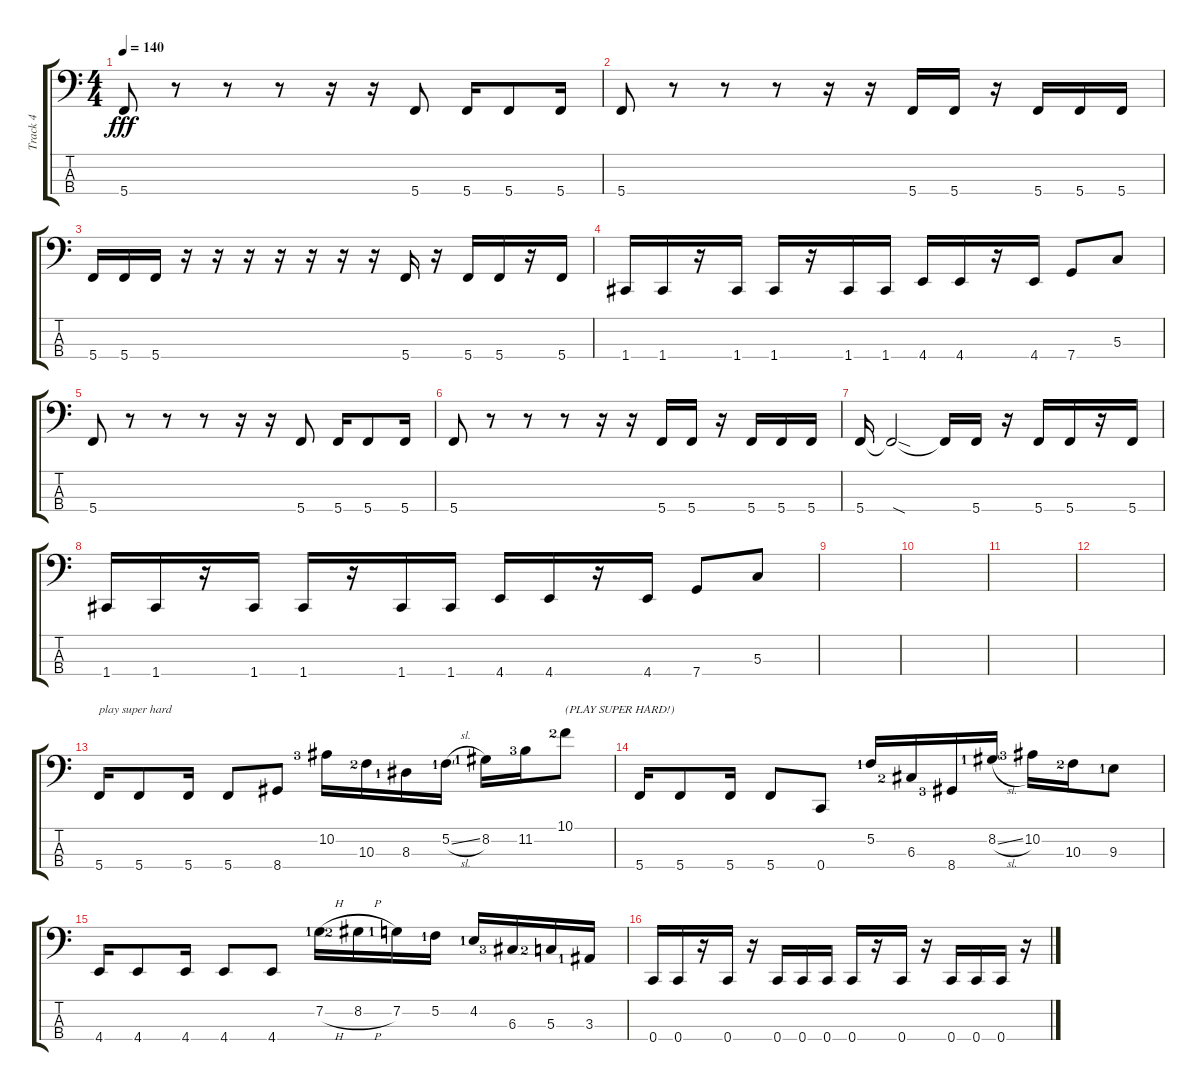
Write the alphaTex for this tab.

\track ("Track 4" "Track 4") {instrument electricbasspick}
\staff {score tabs}
\tuning (G2 C2 G1 C1) {hide}
\ts (4 4)
\tempo 140
\clef f4
\ks c
5.4.8{dy fff} r.8 r.8 r.8 r.16 r.16 5.4.8 5.4.16 5.4.8 5.4.16 |
5.4.8 r.8 r.8 r.8 r.16 r.16 5.4.16 5.4.16 r.16 5.4.16 5.4.16 5.4.16 |
5.4.16 5.4.16 5.4.16 r.16 r.16 r.16 r.16 r.16 r.16 r.16 5.4.16 r.16 5.4.16 5.4.16 r.16 5.4.16 |
1.4.16 1.4.16 r.16 1.4.16 1.4.16 r.16 1.4.16 1.4.16 4.4.16 4.4.16 r.16 4.4.16 7.4.8 5.3.8 |
5.4.8 r.8 r.8 r.8 r.16 r.16 5.4.8 5.4.16 5.4.8 5.4.16 |
5.4.8 r.8 r.8 r.8 r.16 r.16 5.4.16 5.4.16 r.16 5.4.16 5.4.16 5.4.16 |
5.4.16 5.4{sod t}.2 5.4{t}.16 5.4.16 r.16 5.4.16 5.4.16 r.16 5.4.16 |
1.4.16 1.4.16 r.16 1.4.16 1.4.16 r.16 1.4.16 1.4.16 4.4.16 4.4.16 r.16 4.4.16 7.4.8 5.3.8 |
|
|
|
|
5.4.16{txt "play super hard"} 5.4.8 5.4.16 5.4.8 8.4.8 10.2{lf 4}.16 10.3{lf 3}.16 8.3{lf 2}.16 5.2{sl lf 2}.16 8.2{lf 2}.16 11.2{lf 4}.16 10.1{lf 3}.8{txt "(PLAY SUPER HARD!)"} |
5.4.16 5.4.8 5.4.16 5.4.8 0.4.8 5.2{lf 2}.16 6.3{lf 3}.16 8.4{lf 4}.16 8.2{sl lf 2}.16 10.2{lf 4}.16 10.3{lf 3}.16 9.3{lf 2}.8 |
4.4.16 4.4.8 4.4.16 4.4.8 4.4.8 7.2{h lf 2}.16 8.2{h lf 3}.16 7.2{lf 2}.16 5.2{lf 2}.16 4.2{lf 2}.16 6.3{lf 4}.16 5.3{lf 3}.16 3.3{lf 2}.16 |
0.4.16 0.4.16 r.16 0.4.16 r.16 0.4.16 0.4.16 0.4.16 0.4.16 r.16 0.4.16 r.16 0.4.16 0.4.16 0.4.16 r.16
